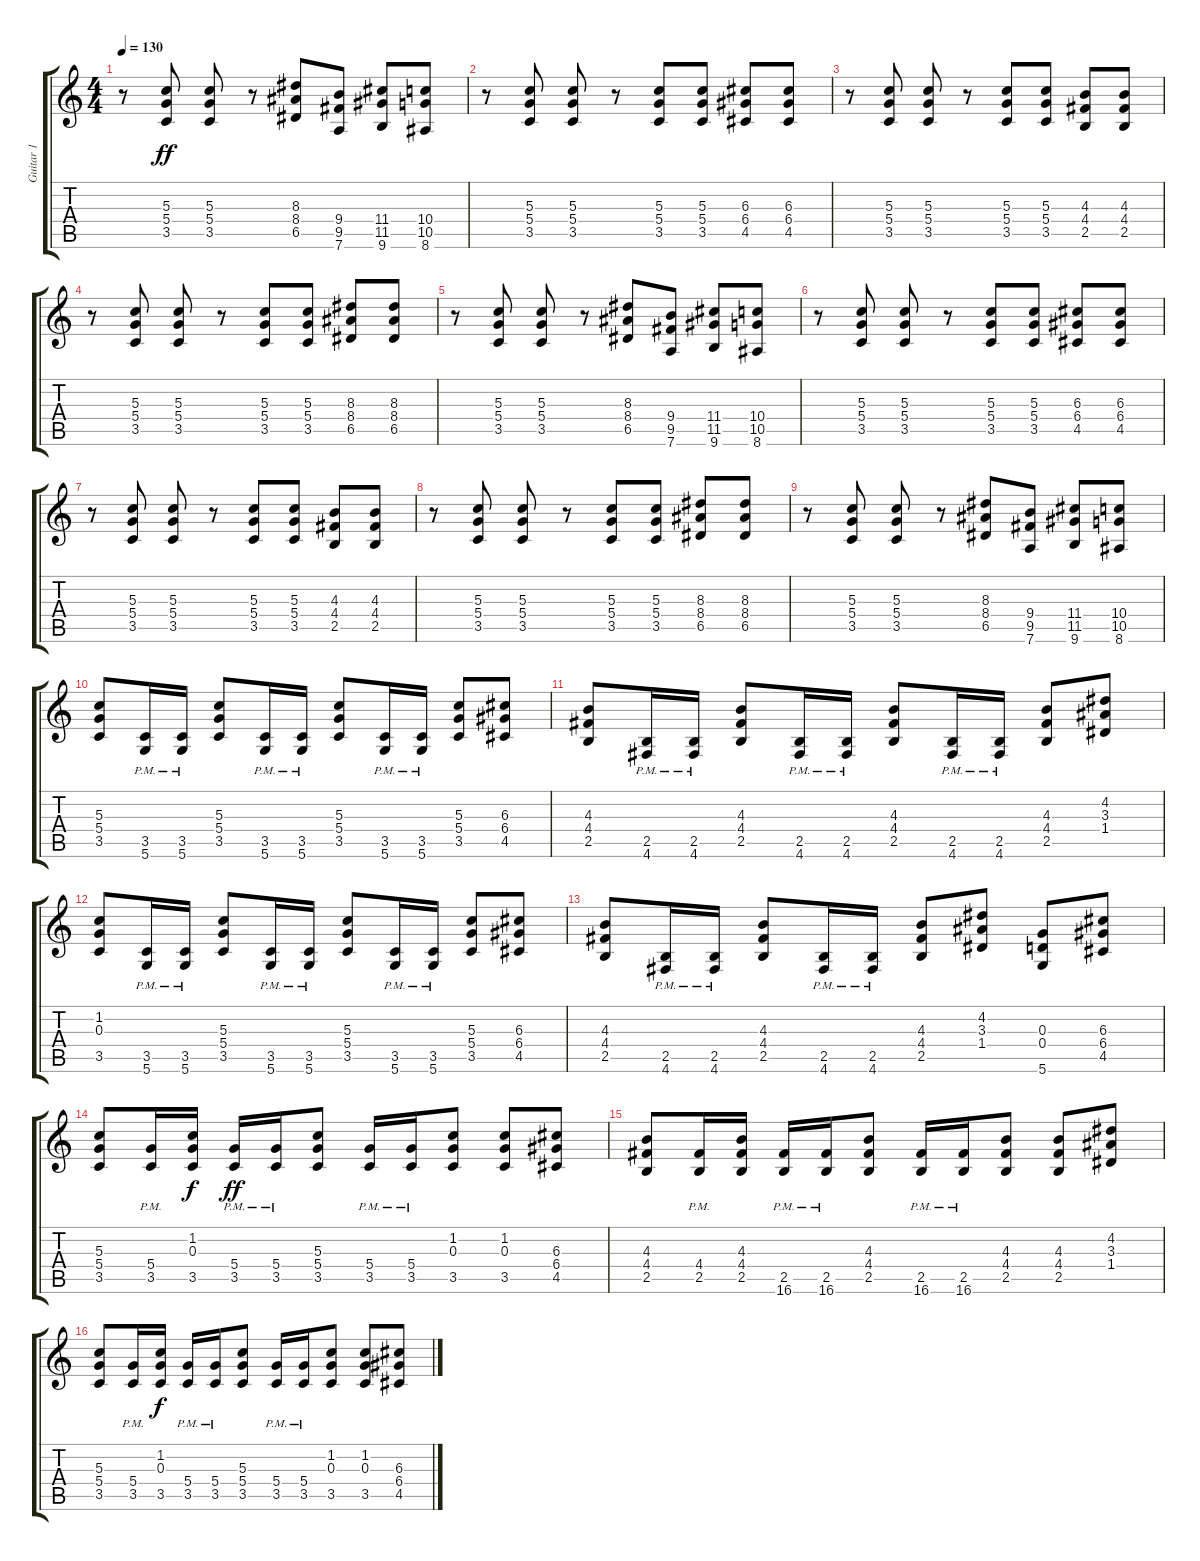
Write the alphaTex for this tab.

\track ("Guitar 1" "Guitar 1") {instrument overdrivenguitar}
\staff {score tabs}
\tuning (E4 B3 G3 D3 A2 D2) {hide}
\ts (4 4)
\tempo 130
\clef g2
\ks c
r.8{dy ff} (5.3 5.4 3.5).8 (5.3 5.4 3.5).8 r.8 (8.3 8.4 6.5).8 (9.4 9.5 7.6).8 (11.4 11.5 9.6).8 (10.4 10.5 8.6).8 |
r.8 (5.3 5.4 3.5).8 (5.3 5.4 3.5).8 r.8 (5.3 5.4 3.5).8 (5.3 5.4 3.5).8 (6.3 6.4 4.5).8 (6.3 6.4 4.5).8 |
r.8 (5.3 5.4 3.5).8 (5.3 5.4 3.5).8 r.8 (5.3 5.4 3.5).8 (5.3 5.4 3.5).8 (4.3 4.4 2.5).8 (4.3 4.4 2.5).8 |
r.8 (5.3 5.4 3.5).8 (5.3 5.4 3.5).8 r.8 (5.3 5.4 3.5).8 (5.3 5.4 3.5).8 (8.3 8.4 6.5).8 (8.3 8.4 6.5).8 |
r.8 (5.3 5.4 3.5).8 (5.3 5.4 3.5).8 r.8 (8.3 8.4 6.5).8 (9.4 9.5 7.6).8 (11.4 11.5 9.6).8 (10.4 10.5 8.6).8 |
r.8 (5.3 5.4 3.5).8 (5.3 5.4 3.5).8 r.8 (5.3 5.4 3.5).8 (5.3 5.4 3.5).8 (6.3 6.4 4.5).8 (6.3 6.4 4.5).8 |
r.8 (5.3 5.4 3.5).8 (5.3 5.4 3.5).8 r.8 (5.3 5.4 3.5).8 (5.3 5.4 3.5).8 (4.3 4.4 2.5).8 (4.3 4.4 2.5).8 |
r.8 (5.3 5.4 3.5).8 (5.3 5.4 3.5).8 r.8 (5.3 5.4 3.5).8 (5.3 5.4 3.5).8 (8.3 8.4 6.5).8 (8.3 8.4 6.5).8 |
r.8 (5.3 5.4 3.5).8 (5.3 5.4 3.5).8 r.8 (8.3 8.4 6.5).8 (9.4 9.5 7.6).8 (11.4 11.5 9.6).8 (10.4 10.5 8.6).8 |
(5.3 5.4 3.5).8 (3.5{pm} 5.6{pm}).16 (3.5{pm} 5.6{pm}).16 (5.3 5.4 3.5).8 (3.5{pm} 5.6{pm}).16 (3.5{pm} 5.6{pm}).16 (5.3 5.4 3.5).8 (3.5{pm} 5.6{pm}).16 (3.5{pm} 5.6{pm}).16 (5.3 5.4 3.5).8 (6.3 6.4 4.5).8 |
(4.3 4.4 2.5).8 (2.5{pm} 4.6{pm}).16 (2.5{pm} 4.6{pm}).16 (4.3 4.4 2.5).8 (2.5{pm} 4.6{pm}).16 (2.5{pm} 4.6{pm}).16 (4.3 4.4 2.5).8 (2.5{pm} 4.6{pm}).16 (2.5{pm} 4.6{pm}).16 (4.3 4.4 2.5).8 (4.2 3.3 1.4).8 |
(1.2 0.3 3.5).8 (3.5{pm} 5.6{pm}).16 (3.5{pm} 5.6{pm}).16 (5.3 5.4 3.5).8 (3.5{pm} 5.6{pm}).16 (3.5{pm} 5.6{pm}).16 (5.3 5.4 3.5).8 (3.5{pm} 5.6{pm}).16 (3.5{pm} 5.6{pm}).16 (5.3 5.4 3.5).8 (6.3 6.4 4.5).8 |
(4.3 4.4 2.5).8 (2.5{pm} 4.6{pm}).16 (2.5{pm} 4.6{pm}).16 (4.3 4.4 2.5).8 (2.5{pm} 4.6{pm}).16 (2.5{pm} 4.6{pm}).16 (4.3 4.4 2.5).8 (4.2 3.3 1.4).8 (0.3 0.4 5.6).8 (6.3 6.4 4.5).8 |
(5.3 5.4 3.5).8 (5.4{pm} 3.5{pm}).16 (1.2 0.3 3.5).16{dy f} (5.4{pm} 3.5{pm}).16{dy ff} (5.4{pm} 3.5{pm}).16 (5.3 5.4 3.5).8 (5.4{pm} 3.5{pm}).16 (5.4{pm} 3.5{pm}).16 (1.2 0.3 3.5).8 (1.2 0.3 3.5).8 (6.3 6.4 4.5).8 |
(4.3 4.4 2.5).8 (4.4{pm} 2.5{pm}).16 (4.3 4.4 2.5).16 (2.5{pm} 16.6{pm}).16 (2.5{pm} 16.6{pm}).16 (4.3 4.4 2.5).8 (2.5{pm} 16.6{pm}).16 (2.5{pm} 16.6{pm}).16 (4.3 4.4 2.5).8 (4.3 4.4 2.5).8 (4.2 3.3 1.4).8 |
(5.3 5.4 3.5).8 (5.4{pm} 3.5{pm}).16 (1.2 0.3 3.5).16{dy f} (5.4{pm} 3.5{pm}).16 (5.4{pm} 3.5{pm}).16 (5.3 5.4 3.5).8 (5.4{pm} 3.5{pm}).16 (5.4{pm} 3.5{pm}).16 (1.2 0.3 3.5).8 (1.2 0.3 3.5).8 (6.3 6.4 4.5).8
